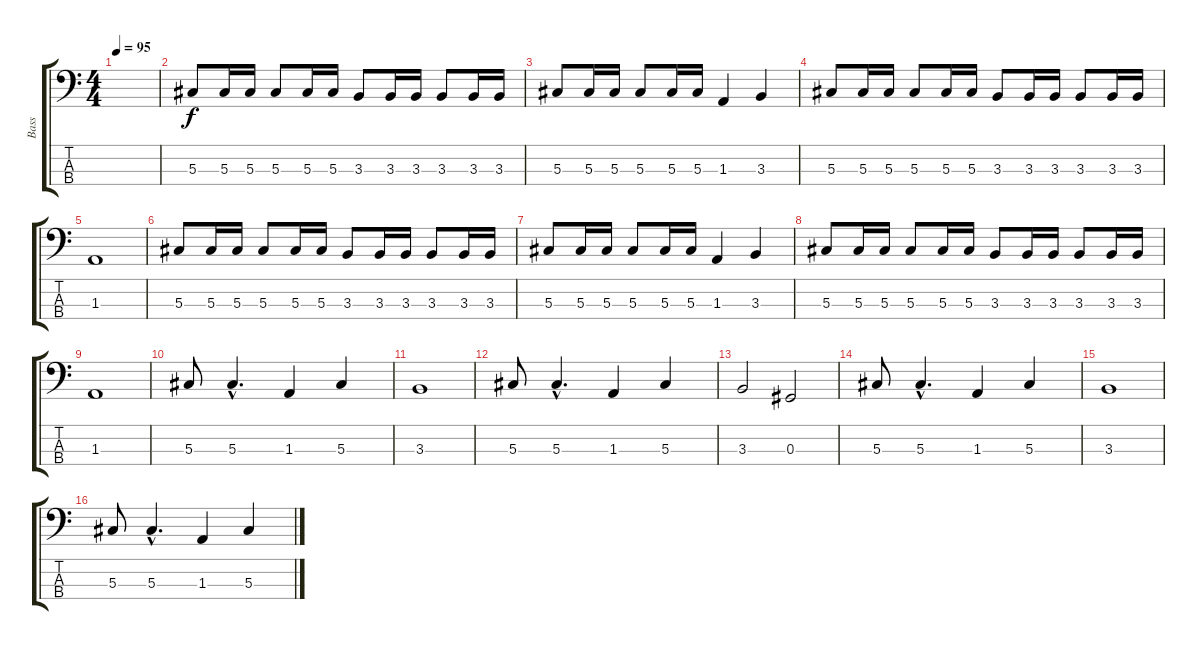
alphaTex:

\track ("Bass" "Bass") {instrument electricbasspick}
\staff {score tabs}
\tuning (Gb2 Db2 Ab1 Eb1) {hide}
\ts (4 4)
\tempo 95
\clef f4
\ks c
|
5.3.8 5.3.16 5.3.16 5.3.8 5.3.16 5.3.16 3.3.8 3.3.16 3.3.16 3.3.8 3.3.16 3.3.16 |
5.3.8 5.3.16 5.3.16 5.3.8 5.3.16 5.3.16 1.3.4 3.3.4 |
5.3.8 5.3.16 5.3.16 5.3.8 5.3.16 5.3.16 3.3.8 3.3.16 3.3.16 3.3.8 3.3.16 3.3.16 |
1.3.1 |
5.3.8 5.3.16 5.3.16 5.3.8 5.3.16 5.3.16 3.3.8 3.3.16 3.3.16 3.3.8 3.3.16 3.3.16 |
5.3.8 5.3.16 5.3.16 5.3.8 5.3.16 5.3.16 1.3.4 3.3.4 |
5.3.8 5.3.16 5.3.16 5.3.8 5.3.16 5.3.16 3.3.8 3.3.16 3.3.16 3.3.8 3.3.16 3.3.16 |
1.3.1 |
5.3.8 5.3{hac}.4{d} 1.3.4 5.3.4 |
3.3.1 |
5.3.8 5.3{hac}.4{d} 1.3.4 5.3.4 |
3.3.2 0.3.2 |
5.3.8 5.3{hac}.4{d} 1.3.4 5.3.4 |
3.3.1 |
5.3.8 5.3{hac}.4{d} 1.3.4 5.3.4
